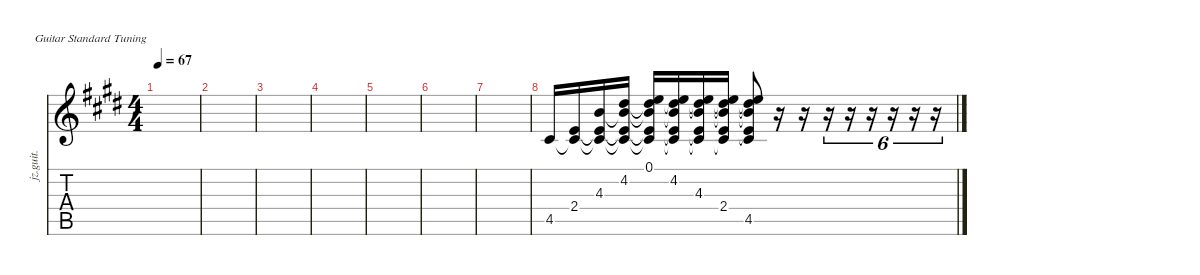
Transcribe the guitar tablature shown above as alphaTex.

\defaultSystemsLayout 4
\hideDynamics
\bracketExtendMode nobrackets
\track ("Jazz Guitar" "jz.guit.") {instrument electricguitarjazz}
\staff {score tabs}
\tuning (E4 B3 G3 D3 A2 E2)
\ts (4 4)
\tempo 67
\clef g2
\ks c#minor
|
|
|
|
|
|
|
4.5{acc #}.16{instrument electricguitarjazz instrument electricguitarjazz instrument overdrivenguitar beam Up} (2.4{acc forcenatural} 4.5{t acc #}).16{beam Up} (4.3{acc forcenatural} 4.5{t acc #} 2.4{t acc forcenatural}).16{beam Up} (4.2{acc #} 4.5{t acc #} 2.4{t acc forcenatural} 4.3{t acc forcenatural}).16{beam Up} (0.1{acc forcenatural} 4.5{t acc #} 2.4{t acc forcenatural} 4.3{t acc forcenatural} 4.2{t acc #}).16{beam Up} (4.2{acc #} 4.5{t acc #} 2.4{t acc forcenatural} 4.3{t acc forcenatural} 0.1{t acc forcenatural}).16{beam Up} (4.3{acc forcenatural} 4.5{t acc #} 2.4{t acc forcenatural} 0.1{t acc forcenatural} 4.2{t acc #}).16{beam Up} (2.4{acc forcenatural} 4.5{t acc #} 0.1{t acc forcenatural} 4.2{t acc #} 4.3{t acc forcenatural}).16{beam Up} (4.5{acc #} 0.1{t acc forcenatural} 4.2{t acc #} 4.3{t acc forcenatural} 2.4{t acc forcenatural}).8{beam Up} r.16{beam Down} r.16{beam Down} r.16{tu (6 4) beam Down} r.16{tu (6 4) beam Down} r.16{tu (6 4) beam Down} r.16{tu (6 4) beam Down} r.16{tu (6 4) beam Down} r.16{tu (6 4) beam Down}
